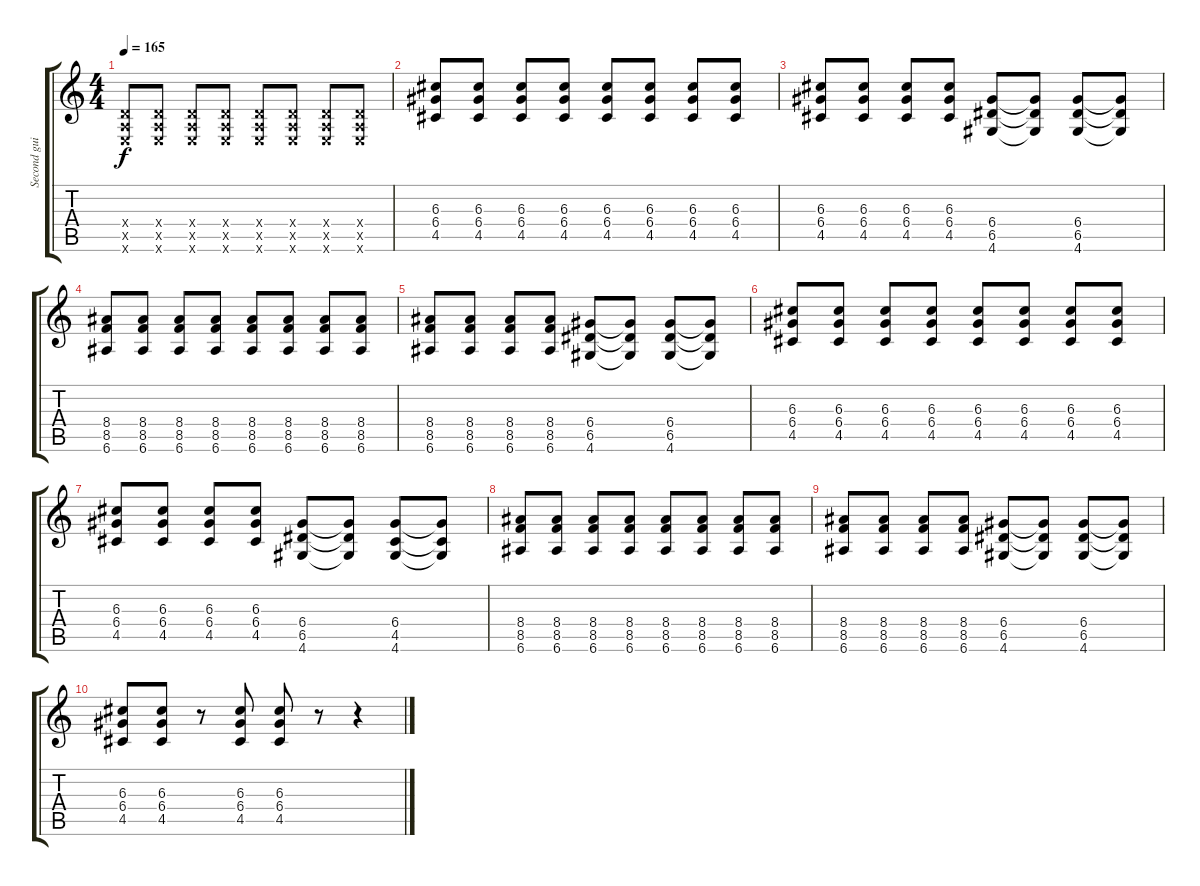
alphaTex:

\track ("Second guitar" "Second gui") {instrument distortionguitar}
\staff {score tabs}
\tuning (E4 B3 G3 D3 A2 E2) {hide}
\ts (4 4)
\tempo 165
\clef g2
\ks c
(0.4{x} 0.5{x} 0.6{x}).8{dy f} (0.4{x} 0.5{x} 0.6{x}).8 (0.4{x} 0.5{x} 0.6{x}).8 (0.4{x} 0.5{x} 0.6{x}).8 (0.4{x} 0.5{x} 0.6{x}).8 (0.4{x} 0.5{x} 0.6{x}).8 (0.4{x} 0.5{x} 0.6{x}).8 (0.4{x} 0.5{x} 0.6{x}).8 |
(6.3 6.4 4.5).8{volume 12} (6.3 6.4 4.5).8 (6.3 6.4 4.5).8 (6.3 6.4 4.5).8 (6.3 6.4 4.5).8 (6.3 6.4 4.5).8 (6.3 6.4 4.5).8 (6.3 6.4 4.5).8 |
(6.3 6.4 4.5).8 (6.3 6.4 4.5).8 (6.3 6.4 4.5).8 (6.3 6.4 4.5).8 (6.4 6.5 4.6).8 (6.4{t} 6.5{t} 4.6{t}).8 (6.4 6.5 4.6).8 (6.4{t} 6.5{t} 4.6{t}).8 |
(8.4 8.5 6.6).8 (8.4 8.5 6.6).8 (8.4 8.5 6.6).8 (8.4 8.5 6.6).8 (8.4 8.5 6.6).8 (8.4 8.5 6.6).8 (8.4 8.5 6.6).8 (8.4 8.5 6.6).8 |
(8.4 8.5 6.6).8 (8.4 8.5 6.6).8 (8.4 8.5 6.6).8 (8.4 8.5 6.6).8 (6.4 6.5 4.6).8 (6.4{t} 6.5{t} 4.6{t}).8 (6.4 6.5 4.6).8 (6.4{t} 6.5{t} 4.6{t}).8 |
(6.3 6.4 4.5).8 (6.3 6.4 4.5).8 (6.3 6.4 4.5).8 (6.3 6.4 4.5).8 (6.3 6.4 4.5).8 (6.3 6.4 4.5).8 (6.3 6.4 4.5).8 (6.3 6.4 4.5).8 |
(6.3 6.4 4.5).8 (6.3 6.4 4.5).8 (6.3 6.4 4.5).8 (6.3 6.4 4.5).8 (6.4 6.5 4.6).8 (6.4{t} 6.5{t} 4.6{t}).8 (6.4 4.5 4.6).8 (6.4{t} 4.5{t} 4.6{t}).8 |
(8.4 8.5 6.6).8 (8.4 8.5 6.6).8 (8.4 8.5 6.6).8 (8.4 8.5 6.6).8 (8.4 8.5 6.6).8 (8.4 8.5 6.6).8 (8.4 8.5 6.6).8 (8.4 8.5 6.6).8 |
(8.4 8.5 6.6).8 (8.4 8.5 6.6).8 (8.4 8.5 6.6).8 (8.4 8.5 6.6).8 (6.4 6.5 4.6).8 (6.4{t} 6.5{t} 4.6{t}).8 (6.4 6.5 4.6).8 (6.4{t} 6.5{t} 4.6{t}).8 |
(6.3 6.4 4.5).8 (6.3 6.4 4.5).8 r.8 (6.3 6.4 4.5).8 (6.3 6.4 4.5).8 r.8 r.4
